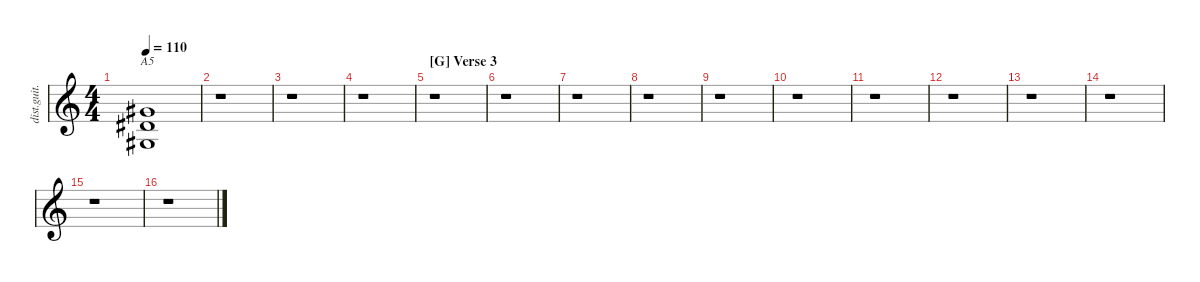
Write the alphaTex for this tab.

\defaultSystemsLayout 4
\hideDynamics
\bracketExtendMode nobrackets
\otherSystemsTrackNameOrientation horizontal
\track ("E.Guitar II" "dist.guit.") {instrument distortionguitar}
\staff {score}
\tuning (Eb4 Bb3 Gb3 Db3 Ab2 Eb2)
\chord ("A5" x x 2 2 0 x) {showdiagram false showfingering false barre 2}
\ts (4 4)
\tempo 110
\clef g2
\ks aminor
(0.5{acc #} 2.4{acc #} 2.3{acc #}).1{ch "A5" dy f beam Up} |
r.1{beam Down} |
r.1{beam Down} |
r.1{beam Down} |
\section ("G" "Verse 3")
r.1{beam Down} |
r.1{beam Down} |
r.1{beam Down} |
r.1{beam Down} |
r.1{beam Down} |
r.1{beam Down} |
r.1{beam Down} |
r.1{beam Down} |
r.1{beam Down} |
r.1{beam Down} |
r.1{beam Down} |
r.1{beam Down}
